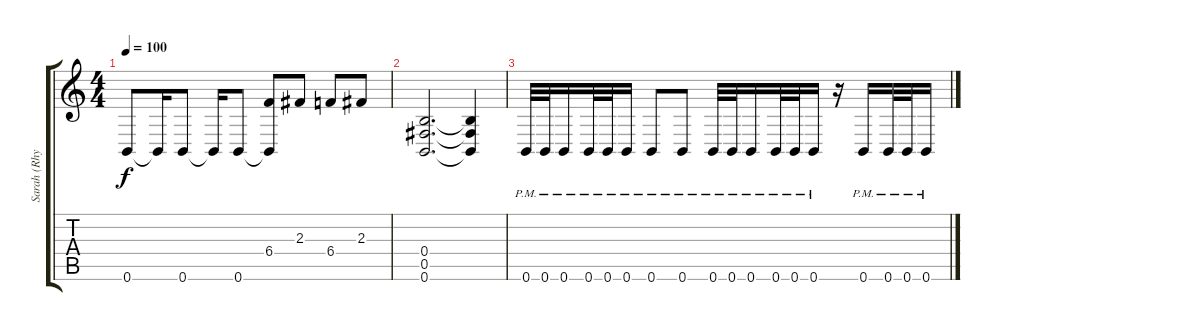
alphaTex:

\track ("Sarah (Rhythm)" "Sarah (Rhy") {instrument distortionguitar}
\staff {score tabs}
\tuning (Db4 Ab3 E3 B2 Gb2 B1) {hide}
\ts (4 4)
\tempo 100
\clef g2
\ks c
0.6.8{dy f} 0.6{t}.16 0.6.8 0.6{t}.16 0.6.8 (6.4 0.6{t}).8 2.3.8 6.4.8 2.3.8 |
(0.4 0.5 0.6).2{d} (0.4{t} 0.5{t} 0.6{t}).4 |
0.6{pm}.32 0.6{pm}.32 0.6{pm}.16 0.6{pm}.32 0.6{pm}.32 0.6{pm}.16 0.6{pm}.8 0.6{pm}.8 0.6{pm}.32 0.6{pm}.32 0.6{pm}.16 0.6{pm}.32 0.6{pm}.32 0.6{pm}.16 r.16 0.6{pm}.16 0.6{pm}.32 0.6{pm}.32 0.6{pm}.16
